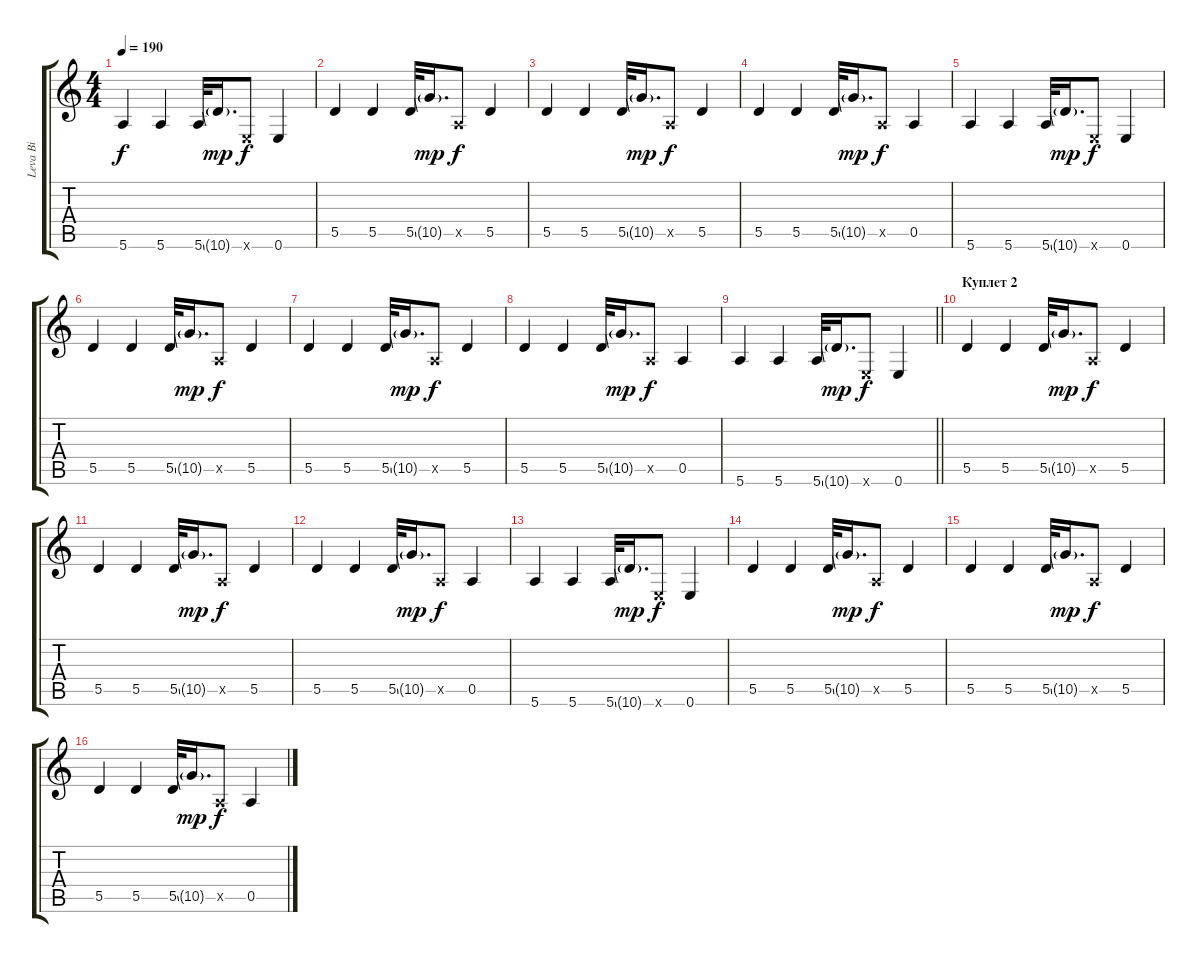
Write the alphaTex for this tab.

\track ("Leva Bi" "Leva Bi") {instrument electricguitarmuted}
\staff {score tabs}
\tuning (E4 B3 G3 D3 A2 E2) {hide}
\ts (4 4)
\tempo 190
\clef g2
\ks c
5.6.4{dy f} 5.6.4 5.6{ss}.32 10.6{g}.16{d dy mp} 0.6{x}.8{dy f} 0.6.4 |
5.5.4 5.5.4 5.5{ss}.32 10.5{g}.16{d dy mp} 0.5{x}.8{dy f} 5.5.4 |
5.5.4 5.5.4 5.5{ss}.32 10.5{g}.16{d dy mp} 0.5{x}.8{dy f} 5.5.4 |
5.5.4 5.5.4 5.5{ss}.32 10.5{g}.16{d dy mp} 0.5{x}.8{dy f} 0.5.4 |
5.6.4 5.6.4 5.6{ss}.32 10.6{g}.16{d dy mp} 0.6{x}.8{dy f} 0.6.4 |
5.5.4 5.5.4 5.5{ss}.32 10.5{g}.16{d dy mp} 0.5{x}.8{dy f} 5.5.4 |
5.5.4 5.5.4 5.5{ss}.32 10.5{g}.16{d dy mp} 0.5{x}.8{dy f} 5.5.4 |
5.5.4 5.5.4 5.5{ss}.32 10.5{g}.16{d dy mp} 0.5{x}.8{dy f} 0.5.4 |
\barLineRight lightlight
5.6.4 5.6.4 5.6{ss}.32 10.6{g}.16{d dy mp} 0.6{x}.8{dy f} 0.6.4 |
\section ("" "Куплет 2")
5.5.4 5.5.4 5.5{ss}.32 10.5{g}.16{d dy mp} 0.5{x}.8{dy f} 5.5.4 |
5.5.4 5.5.4 5.5{ss}.32 10.5{g}.16{d dy mp} 0.5{x}.8{dy f} 5.5.4 |
5.5.4 5.5.4 5.5{ss}.32 10.5{g}.16{d dy mp} 0.5{x}.8{dy f} 0.5.4 |
5.6.4 5.6.4 5.6{ss}.32 10.6{g}.16{d dy mp} 0.6{x}.8{dy f} 0.6.4 |
5.5.4 5.5.4 5.5{ss}.32 10.5{g}.16{d dy mp} 0.5{x}.8{dy f} 5.5.4 |
5.5.4 5.5.4 5.5{ss}.32 10.5{g}.16{d dy mp} 0.5{x}.8{dy f} 5.5.4 |
5.5.4 5.5.4 5.5{ss}.32 10.5{g}.16{d dy mp} 0.5{x}.8{dy f} 0.5.4
